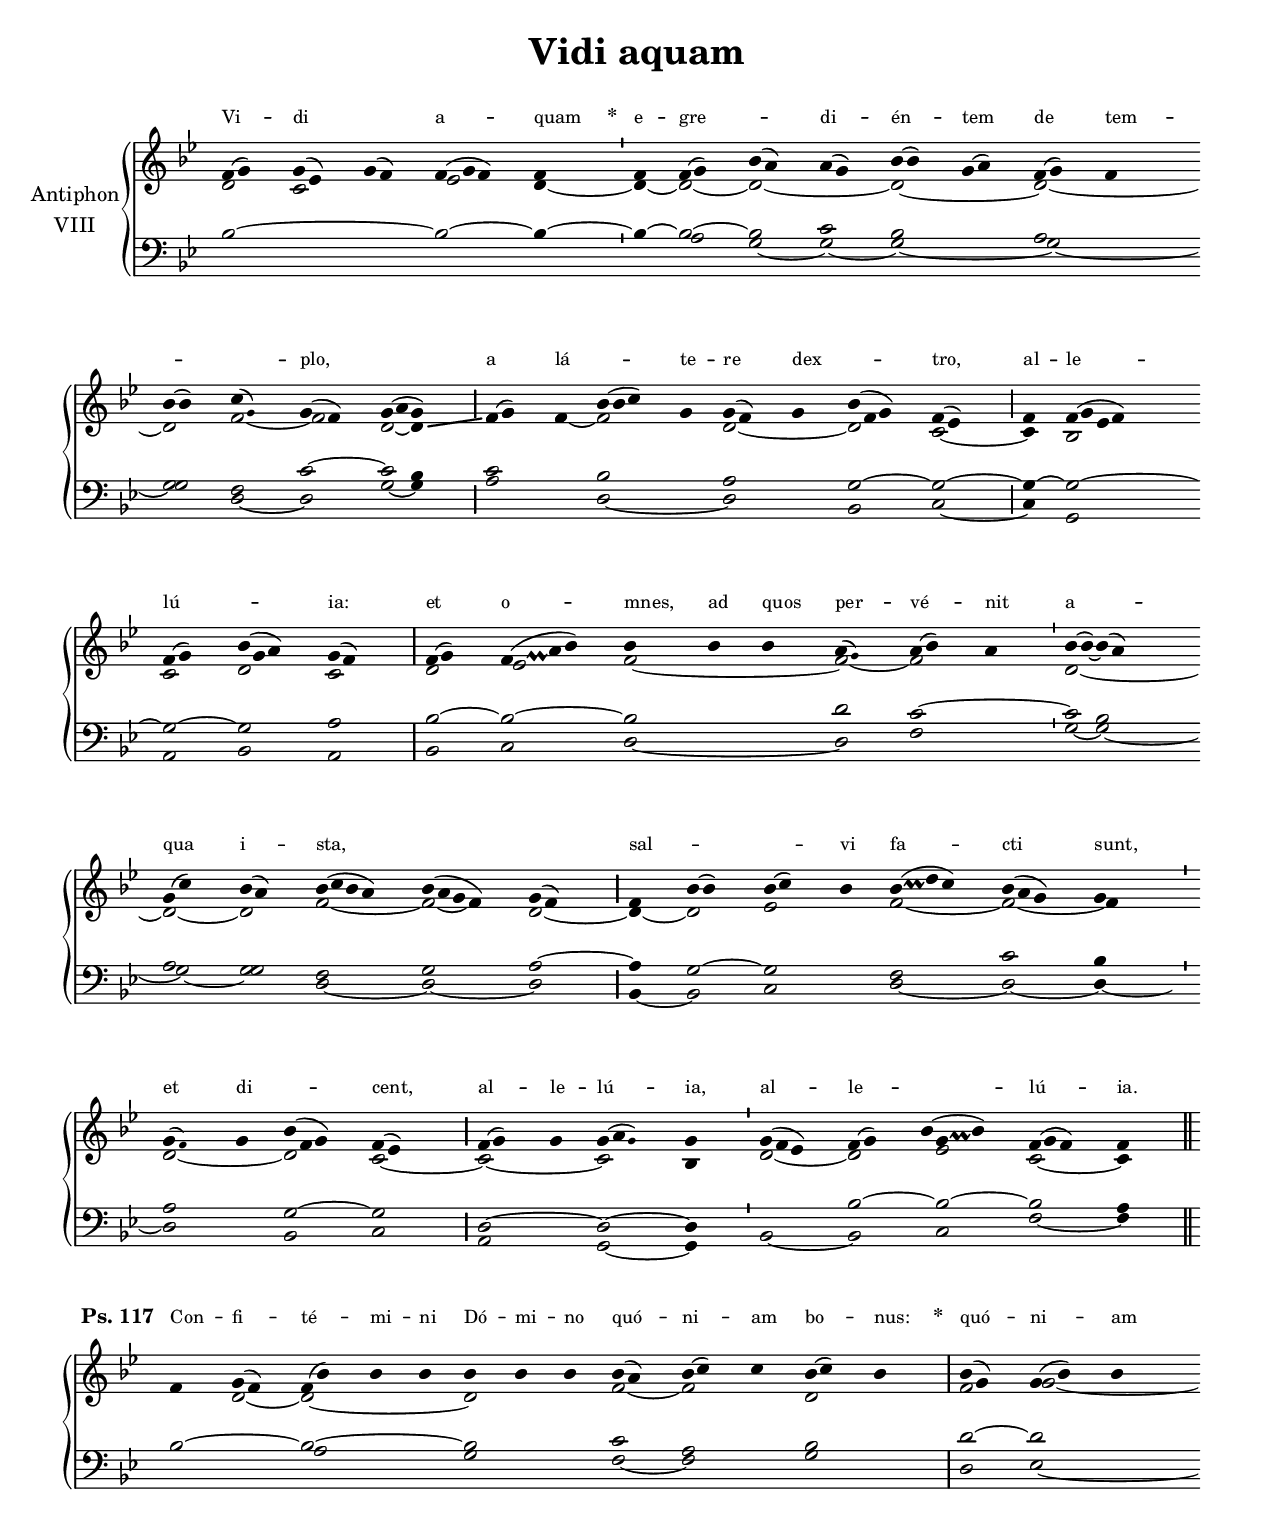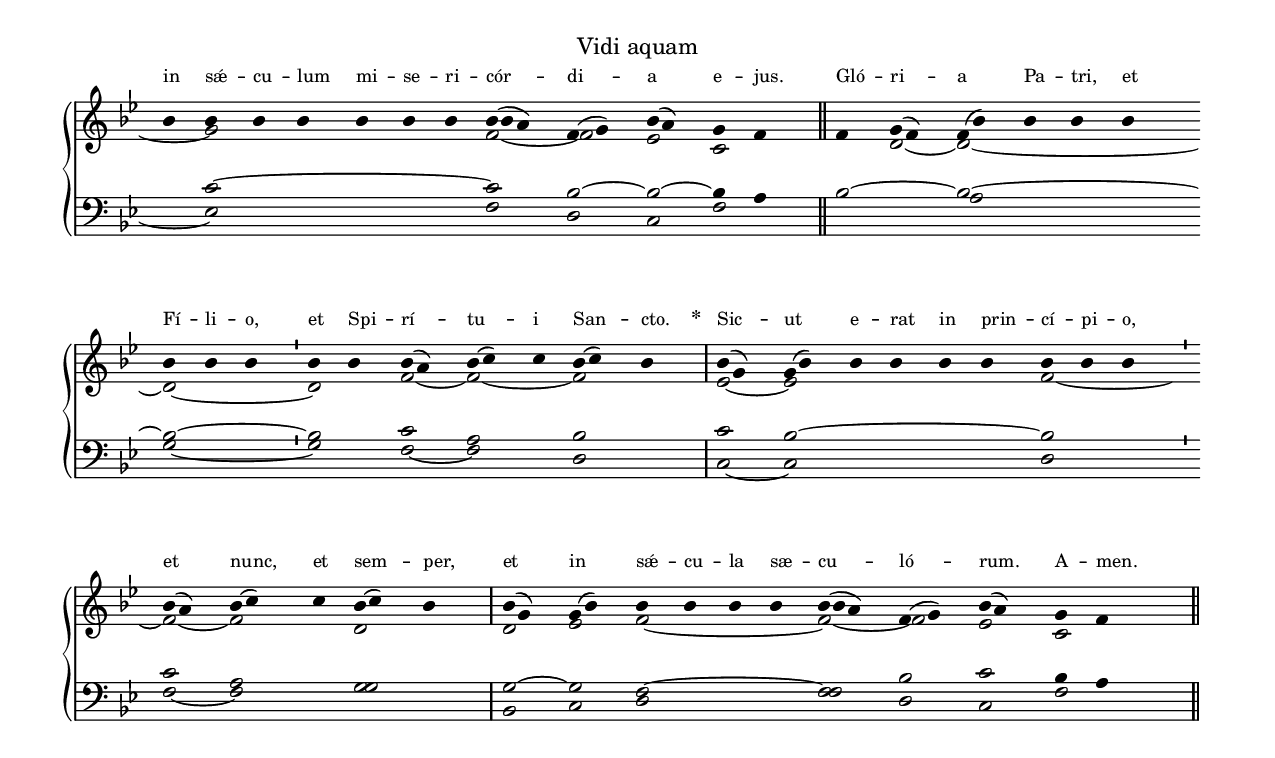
\version "2.18"
\include "gregorian.ly"
\include "noh2.ily"

%Page reference: page v.2
%(volume.page)

global = {
 \key f \mixolydian
 \cadenzaOn 
 \override Glissando #'thickness = #2.0
}

\header {
  title = \markup \center-column {"Vidi aquam" \vspace #1 }
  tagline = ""
  composer = ""
}

\paper {
 #(include-special-characters)
  oddHeaderMarkup = \markup \fill-line {
    \line {}
    \center-column {
      \on-the-fly #first-page     " "
      \on-the-fly #not-first-page "Vidi aquam"
    }
    \line { \on-the-fly #print-page-number-check-first \fromproperty #'page:page-number-string }
  }
  evenHeaderMarkup = \markup \fill-line {
    \line { \on-the-fly #print-page-number-check-first \fromproperty #'page:page-number-string }
    \center-column { "Vidi aquam" }
    \line {}
  }
}

chantText = \lyricmode {
Vi -- di _ a -- quam 
\set stanza = " * " e -- gre -- _ di -- én -- tem de tem -- _ _ plo, _ 
a lá -- _ te -- re dex -- _ tro, 
al -- le -- lú -- _ ia: 
et o -- mnes, ad quos per -- vé -- nit a -- qua i -- sta, _ _ 
sal -- _ _ vi fa -- cti sunt, et di -- _ cent, 
al -- le -- lú -- ia, al -- le -- _ lú -- ia. 
\set stanza = " Ps. 117 " 
Con -- fi -- té -- mi -- ni Dó -- mi -- no quó -- ni -- am bo -- nus: 
\set stanza = " * " 
quó -- ni -- am in sǽ -- cu -- lum mi -- se -- ri -- cór -- di -- a e -- jus. 
Gló -- ri -- a Pa -- tri, et Fí -- li -- o, et Spi -- rí -- tu -- i San -- cto. 
\set stanza = " * " 
Sic -- ut e -- rat in prin -- cí -- pi -- o, et nunc, et sem -- per, 
et in sǽ -- cu -- la sæ -- cu -- ló -- rum. A -- men. }

chantMusic = {
\tieDown   f'4 ( g'4) g'4 ( ees'4) g'4 ( f'4) f'4 ( g'4 f'4) f'4 \divisioMinima
 f'4 f'4 ( g'4) bes'4 ( a'4) a'4 ( g'4) bes'4 ( bes'4) g'4 ( a'4) f'4 ( g'4) f'4 \forceBreak
 bes'4 ( bes'4) c''4 ( \once \tweak #'font-size #-4 g' ) g'4 ( f'4) g'4 ( a'4 g'4) \divisioMaior
 f'4 ( g'4) f'4 bes'4 ( bes'4 c''4) g'4 g'4 ( f'4) g'4 bes'4 ( f'4 g'4) f'4 ( ees'4) \divisioMaior
 f'4 f'4 ( g'4 ees'4 f'4) \forceBreak
 f'4 ( g'4) bes'4 ( g'4 a'4) g'4 ( f'4) \divisioMaxima
 f'4 ( g'4) f'4 ( \quil g' a'4 bes'4) bes'4 bes'4 bes'4 a'4 ( \once \tweak #'font-size #-4 g' ) a'4 ( bes'4) a'4 \divisioMinima
 bes'4 ( bes'4) ~ bes'4 ( a'4) \forceBreak
 g'4 ( c''4) bes'4 ( a'4) bes'4 ( c''4 bes'4 a'4) bes'4 ( a'4 g'4 f'4) g'4 ( f'4) \divisioMaior
 f'4 bes'4 ( bes'4) bes'4 ( c''4) bes'4 bes'4 ( \quil c'' d''4 c''4) bes'4 ( a'4 g'4) g'4 \divisioMinima
 \forceBreak
 g'4 ( \once \tweak #'font-size #-4 f' ) g'4 bes'4 ( f'4 g'4) f'4 ( ees'4) \divisioMaior
 f'4 ( g'4) g'4 g'4 ( a'4 \once \tweak #'font-size #-4 g' ) g'4 \divisioMinima
 g'4 ( f'4 ees'4) f'4 ( g'4) bes'4 ( g'4 \quil a' bes'4) f'4 ( g'4 f'4) f'4 \finalis
 \forceBreak
 f'4 g'4 ( f'4) f'4 ( bes'4) bes'4 bes'4 bes'4 bes'4 bes'4 bes'4 ( a'4) bes'4 ( c''4) c''4 bes'4 ( c''4) bes'4 \divisioMaxima
 bes'4 ( g'4) g'4 ( bes'4) bes'4 \forceBreak
 bes'4 bes'4 bes'4 bes'4 bes'4 bes'4 bes'4 bes'4 ( bes'4 a'4) f'4 ( g'4) bes'4 ( a'4) g'4 f'4 \finalis
 f'4 g'4 ( f'4) f'4 ( bes'4) bes'4 bes'4 bes'4 \forceBreak
 bes'4 bes'4 bes'4 \divisioMinima
 bes'4 bes'4 bes'4 ( a'4) bes'4 ( c''4) c''4 bes'4 ( c''4) bes'4 \divisioMaxima
 bes'4 ( g'4) g'4 ( bes'4) bes'4 bes'4 bes'4 bes'4 bes'4 bes'4 bes'4 \divisioMinima
 \forceBreak
 bes'4 ( a'4) bes'4 ( c''4) c''4 bes'4 ( c''4) bes'4 \divisioMaxima
 bes'4 ( g'4) g'4 ( bes'4) bes'4 bes'4 bes'4 bes'4 bes'4 ( bes'4 a'4) f'4 ( g'4) bes'4 ( a'4) g'4 f'4 \finalis

}

altoMusic = {
d'2 c'2*4/2 ees'2*3/2 d'4 ~ \divisioMinima
d'4 ~ d'2 ~ d'2*4/2 ~ d'2*4/2 ~ d'2*3/2 ~ d'2 f'2 ~ f'2 d'2 ~ d'4 -\tweak Glissando.Y-offset #-0.8 \glissando \divisioMaior
f'4 g'4 f'4 ~ f'2*4/2 d'2*3/2 ~ d'2*3/2 c'2 ~ \divisioMaior
c'4 bes2*4/2 c'2 d'2*3/2 c'2 \divisioMaxima
d'2 ees'2*4/2 f'2*3/2 ~ f'2 ~ f'2*3/2 \divisioMinima
d'2*4/2 ~ d'2 ~ d'2 f'2*4/2 ~ f'2*3/2 ~ f'4 d'2 ~ \divisioMaior
d'4 ~ d'2 ees'2*3/2 f'2*4/2 ~ f'2*3/2 ~ f'4 \divisioMinima
d'2*3/2 ~ d'2*3/2 c'2 ~ \divisioMaior
c'2*3/2 ~ c'2*3/2 bes4 \divisioMinima
d'2*3/2 ~ d'2*3/2 ees'2*3/2 c'2*3/2 ~ c'4 \finalis
r4 d'2 ~ d'2*4/2 ~ d'2*3/2 f'2 ~ f'2*3/2 d'2*3/2 \divisioMaxima
f'2 g'2*4/2 ~ g'2*6/2 f'2*3/2 ~ f'2 ees'2 c'2 \finalis
r4 d'2 ~ d'2*5/2 ~ d'2*3/2 ~ \divisioMinima
d'2 f'2 ~ f'2*3/2 ~ f'2*3/2 \divisioMaxima
ees'2 ~ ees'2*6/2 f'2*3/2 ~ \divisioMinima
f'2 ~ f'2*3/2 d'2*3/2 \divisioMaxima
d'2 ees'2 f'2*4/2 ~ f'2*3/2 ~ f'2 ees'2 c'2 \finalis
}

tenorMusic = {
bes2*6/2 ~ bes2*3/2 ~ bes4 ~ \divisioMinima
bes4 ~ bes2 ~ bes2 c'2 bes2*4/2 a2*3/2 \shiftRight g2 f2 c'2 ~ c'2 bes4 \divisioMaior
c'2*3/2 bes2*4/2 a2*3/2 g2*3/2 ~ g2 ~ \divisioMaior
g4 ~ g2*4/2 ~ g2 ~ g2*3/2 a2 \divisioMaxima
bes2 ~ bes2*4/2 ~ bes2*3/2 d'2 c'2*3/2 ~ \divisioMinima
c'2 bes2 a2 \shiftRight g2 f2*4/2 g2*4/2 a2 ~ \divisioMaior
a4 g2 ~ g2*3/2 f2*4/2 c'2*3/2 bes4 \divisioMinima
a2*3/2 g2*3/2 ~ g2 \divisioMaior
d2*3/2 ~ d2*3/2 ~ d4 \divisioMinima
r2*3/2 bes2*3/2 ~ bes2*3/2 ~ bes2*3/2 a4 \finalis
bes2*3/2 ~ bes2*4/2 ~ bes2*3/2 c'2 a2*3/2 bes2*3/2 \divisioMaxima
d'2 ~ d'2*4/2 c'2*6/2 ~ c'2*3/2 bes2 ~ bes2 ~ bes4 a4 \finalis
bes2*3/2 ~ bes2*5/2 ~ bes2*3/2 ~ \divisioMinima
bes2 c'2 a2*3/2 bes2*3/2 \divisioMaxima
c'2 bes2*6/2 ~ bes2*3/2 \divisioMinima
c'2 a2*3/2 g2*3/2 \divisioMaxima
g2 ~ g2 f2*4/2 ~ f2*3/2 bes2 c'2 bes4 a4 \finalis
}

bassMusic = {
r2*10/2 \divisioMinima
r4 a2 g2 ~ g2 ~ g2*4/2 ~ g2*3/2 ~ g2 d2 ~ d2 g2 ~ g4 \divisioMaior
a2*3/2 d2*4/2 ~ d2*3/2 bes,2*3/2 c2 ~ \divisioMaior
c4 g,2*4/2 a,2 bes,2*3/2 a,2 \divisioMaxima
bes,2 c2*4/2 d2*3/2 ~ d2 f2*3/2 \divisioMinima
g2 ~ g2 ~ g2 ~ g2 d2*4/2 ~ d2*4/2 ~ d2 \divisioMaior
bes,4 ~ bes,2 c2*3/2 d2*4/2 ~ d2*3/2 ~ d4 ~ \divisioMinima
d2*3/2 bes,2*3/2 c2 \divisioMaior
a,2*3/2 g,2*3/2 ~ g,4 \divisioMinima
bes,2*3/2 ~ bes,2*3/2 c2*3/2 f2*3/2 ~ f4 \finalis
r2*3/2 a2*4/2 g2*3/2 f2 ~ f2*3/2 g2*3/2 \divisioMaxima
d2 ees2*4/2 ~ ees2*6/2 f2*3/2 d2 c2 f2 \finalis
r2*3/2 a2*5/2 g2*3/2 ~ \divisioMinima
g2 f2 ~ f2*3/2 d2*3/2 \divisioMaxima
c2 ~ c2*6/2 d2*3/2 \divisioMinima
f2 ~ f2*3/2 \shiftRight g2*3/2 \divisioMaxima
bes,2 c2 d2*4/2 \shiftRight f2*3/2 d2 c2 f2 \finalis
}

voiceLines = {
\voiceLineStyle


}

\score{
  <<
    \new Lyrics
    \new GrandStaff <<
      \set GrandStaff.autoBeaming = ##f
      \set GrandStaff.instrumentName = \markup \center-column {
        "Antiphon"
        "VIII"
      }
      \new Staff = up <<
        \new Voice = "chant" {
          \voiceOne \global \chantMusic
        }
        \new Voice {
          \voiceTwo \global \altoMusic
        }
      >>

      \new Staff = down <<
        \clef bass
        \new Voice {
          \voiceOne \global \tenorMusic
        }
        \new Voice {
          \voiceTwo \global \bassMusic
        }
	\new Voice {
        \voiceThree \global \voiceLines
        }
      >>
    >>
    \context Lyrics {
      \lyricsto chant {
      \chantText
    }
    }
  >>
  \layout{
  }
  
}
